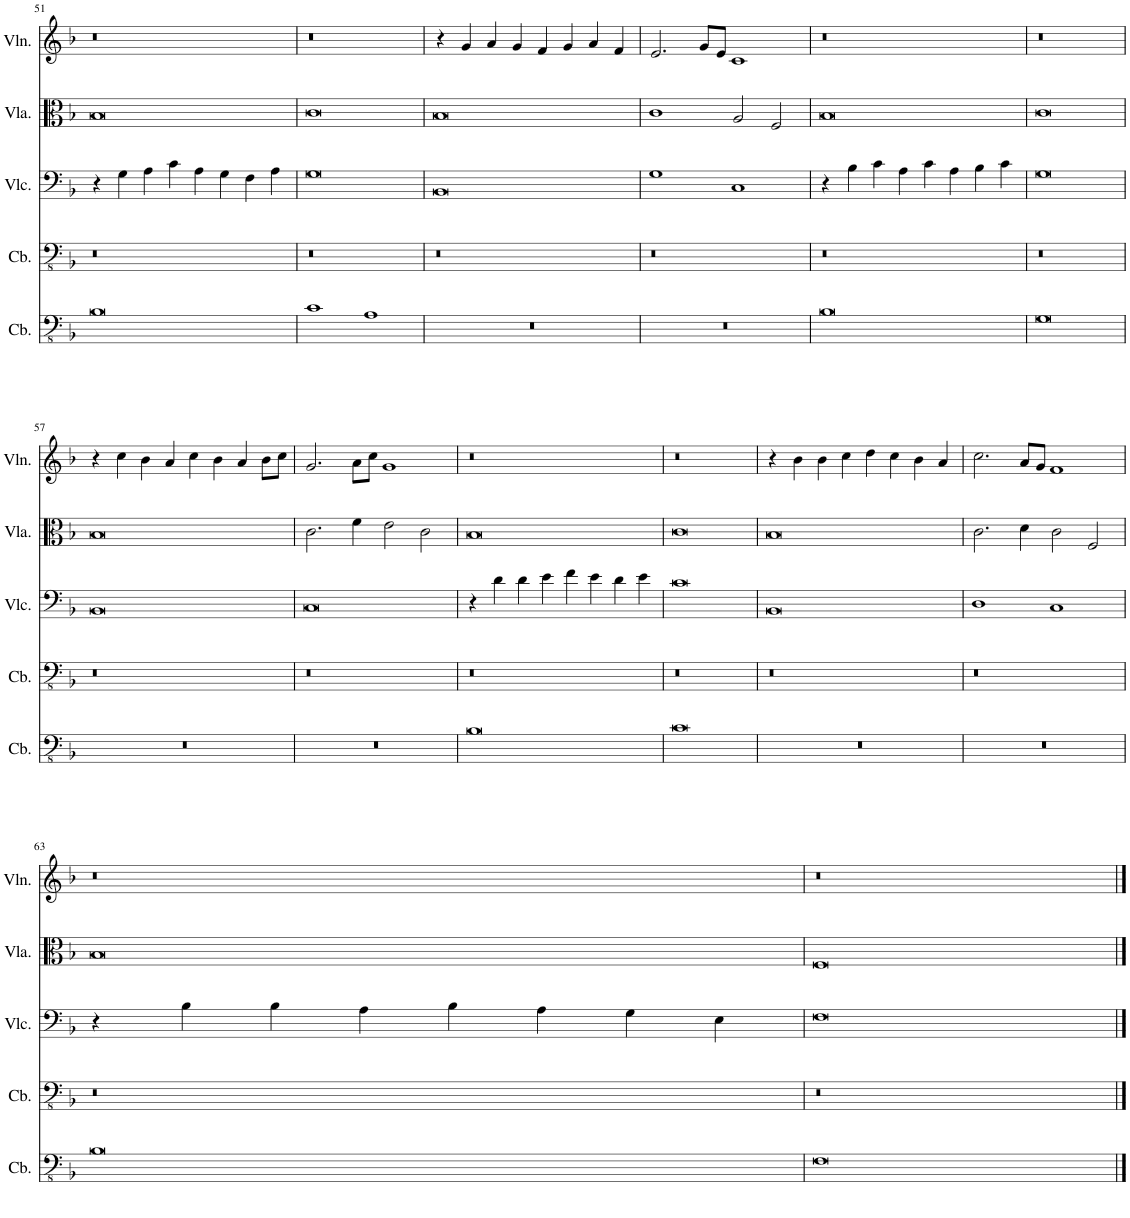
**kern	**kern	**kern	**kern	**kern
*part5	*part4	*part3	*part2	*part1
*staff5	*staff4	*staff3	*staff2	*staff1
*I"Contrabass	*I"Double Bass	*I"Violoncello	*I"Viola	*I"Violin
*I'Cb.	*	*I'Vlc.	*I'Vla.	*I'Vln.
!!LO:PB:g=z
*clefFv4	*clefFv4	*clefF4	*clefC3	*clefG2
*Trd7c12	*Trd7c12	*	*	*
*k[b-]	*k[b-]	*k[b-]	*k[b-]	*k[b-]
*M8/4	*M8/4	*M8/4	*M8/4	*M8/4
=51	=51	=51	=51	=51
0BB-	0r	4r	0B-	0r
.	.	4G\	.	.
.	.	4A\	.	.
.	.	4c\	.	.
.	.	4A\	.	.
.	.	4G\	.	.
.	.	4F\	.	.
.	.	4A\	.	.
=52	=52	=52	=52	=52
1C	0r	0G	0c	0r
1AA	.	.	.	.
=53	=53	=53	=53	=53
0r	0r	0BB-	0B-	4r
.	.	.	.	4g/
.	.	.	.	4a/
.	.	.	.	4g/
.	.	.	.	4f/
.	.	.	.	4g/
.	.	.	.	4a/
.	.	.	.	4f/
=54	=54	=54	=54	=54
0r	0r	1G	1c	2.e/
.	.	.	.	8g/L
.	.	.	.	8e/J
.	.	1C	2A/	1c
.	.	.	2F/	.
=55	=55	=55	=55	=55
0BB-	0r	4r	0B-	0r
.	.	4B-\	.	.
.	.	4c\	.	.
.	.	4A\	.	.
.	.	4c\	.	.
.	.	4A\	.	.
.	.	4B-\	.	.
.	.	4c\	.	.
=56	=56	=56	=56	=56
0GG	0r	0G	0c	0r
!!LO:LB:g=z
=57	=57	=57	=57	=57
0r	0r	0BB-	0B-	4r
.	.	.	.	4cc\
.	.	.	.	4b-\
.	.	.	.	4a/
.	.	.	.	4cc\
.	.	.	.	4b-\
.	.	.	.	4a/
.	.	.	.	8b-\L
.	.	.	.	8cc\J
=58	=58	=58	=58	=58
0r	0r	0C	2.c\	2.g/
.	.	.	4f\	8a\L
.	.	.	.	8cc\J
.	.	.	2e\	1g
.	.	.	2c\	.
=59	=59	=59	=59	=59
0BB-	0r	4r	0B-	0r
.	.	4d\	.	.
.	.	4d\	.	.
.	.	4e\	.	.
.	.	4f\	.	.
.	.	4e\	.	.
.	.	4d\	.	.
.	.	4e\	.	.
=60	=60	=60	=60	=60
0C	0r	0c	0c	0r
=61	=61	=61	=61	=61
0r	0r	0BB-	0B-	4r
.	.	.	.	4b-\
.	.	.	.	4b-\
.	.	.	.	4cc\
.	.	.	.	4dd\
.	.	.	.	4cc\
.	.	.	.	4b-\
.	.	.	.	4a/
=62	=62	=62	=62	=62
0r	0r	1D	2.c\	2.cc\
.	.	.	4d\	8a/L
.	.	.	.	8g/J
.	.	1C	2c\	1f
.	.	.	2F/	.
!!LO:LB:g=z
=63	=63	=63	=63	=63
0BB-	0r	4r	0B-	0r
.	.	4B-\	.	.
.	.	4B-\	.	.
.	.	4A\	.	.
.	.	4B-\	.	.
.	.	4A\	.	.
.	.	4G\	.	.
.	.	4E\	.	.
=64	=64	=64	=64	=64
0FF	0r	0F	0F	0r
==	==	==	==	==
*-	*-	*-	*-	*-
